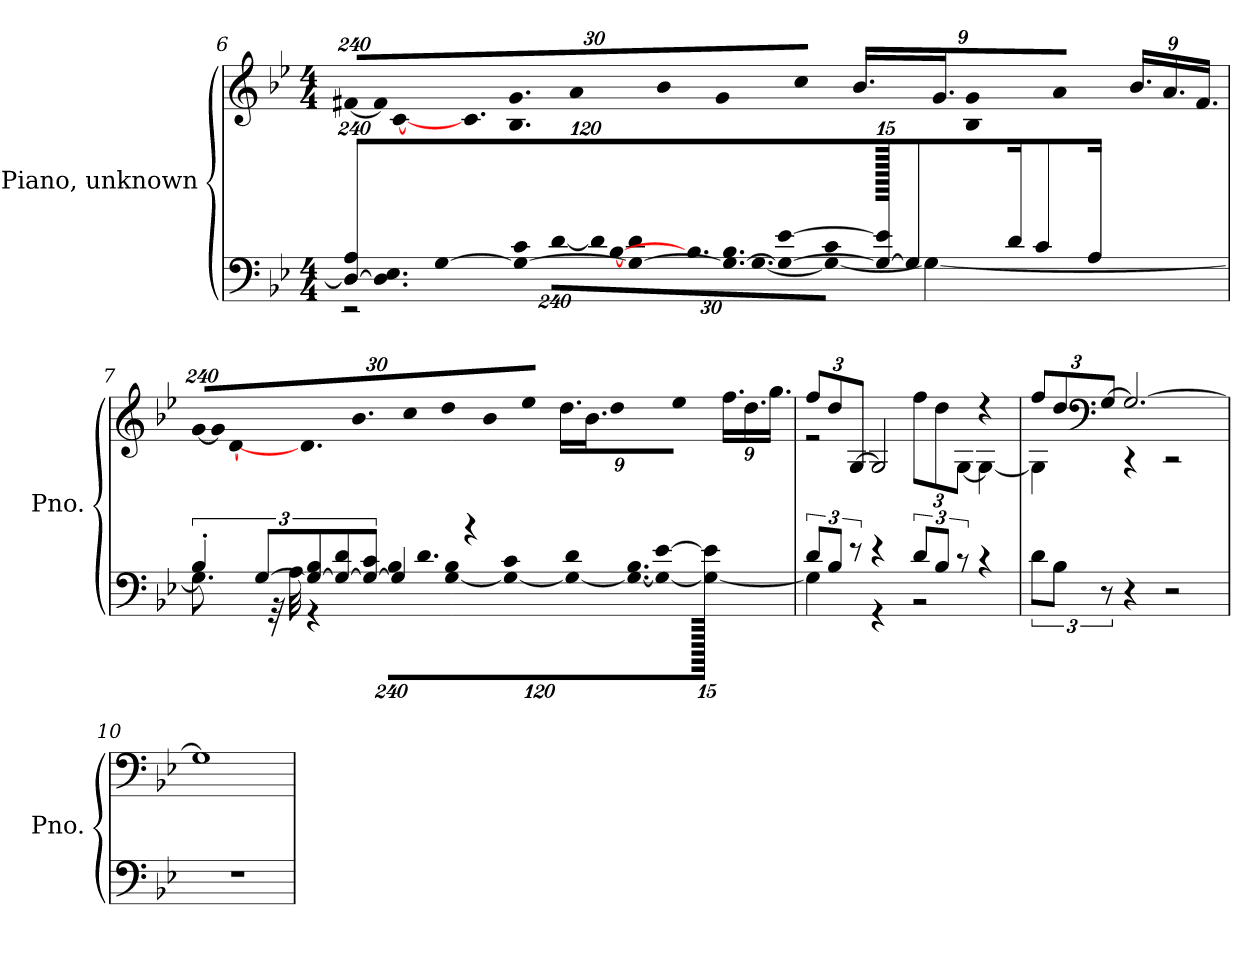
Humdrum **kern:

**kern	**kern
*part1	*part1
*staff2	*staff1
*I"Piano, unknown	*
*I'Pno.	*
!!LO:LB:g=z
*clefF4	*clefG2
*k[b-e-]	*k[b-e-]
*M4/4	*M4/4
*Xbrackettup	*
=6	=6
!LO:N:vis=16	!
*^	*
*	*	*Xbrackettup
!	!	!LO:N:vis=16
1920%137D/_ 1920%137A/LL	2r	[1920%137f#X/LL
!LO:N:vis=16.	!	!LO:N:vis=64
960%103D/] 960%103E-/	.	960%17f#/LL]
!	!	!LO:N:vis=64
.	.	[960%17c/J
.	.	1920ryy
!	!	!LO:N:vis=32.
.	.	1920%103c/]
!	!	!LO:N:vis=32.
.	.	1920%103B-/ 1920%103g/
!LO:N:vis=32	!	!
[640%23G/L	.	.
!LO:N:vis=32	!	!LO:N:vis=32
640%23G/_ 640%23c/JJJ	.	640%23a/JJ
!LO:N:vis=16	!	!
1920%137G/_ 1920%137d/LL	.	12b-/
!LO:N:vis=16.	!	!
960%103G/_ 960%103B-/	.	.
.	.	12g/
.	.	12cc/J
240%17G/_ [240%17e-/J	.	.
!	!LO:N:vis=16	!
1920G/_ 1920e-/]	[1920%137d\LL	.
4G/]	.	18.b-/LL
!	!LO:N:vis=64	!
.	960%17d\LL]	.
.	.	18.g/
!	!LO:N:vis=64	!
.	[960%17B-\J	.
.	1920ryy	.
!	!LO:N:vis=32.	!
.	1920%103B-\]	.
!	!LO:N:vis=32.	!
.	[1920%103G\	.
!	!	!LO:N:vis=32
.	.	1920%53B-/ 1920%53g/K
!	!	!LO:N:vis=16
.	.	1920%107a/JJ
!	!LO:N:vis=32	!
.	640%23G\_ 640%23c\JJJ	.
16d/KL	4G\_	18.b-/LL
8c/	.	.
.	.	18.a/
.	.	18.f#/JJ
16A/Jk	.	.
!!LO:LB:g=z
=7	=7	=7
*brackettup	*	*
!	!	!LO:N:vis=16
6B-'/	8.G\]	[1920%137g/LL
!	!	!LO:N:vis=64
.	.	960%17g/LL]
!	!	!LO:N:vis=64
.	.	[960%17d/J
.	.	1920ryy
!	!	!LO:N:vis=32.
.	.	1920%103d/]
!	!	!LO:N:vis=32.
.	.	1920%103b-/
[12G/L	.	.
.	32r	.
!	!	!LO:N:vis=32
.	.	640%23cc/JJ
.	32A\	.
12G/_ 12B-/	4r	.
.	.	12dd/
12G/_ 12d/	.	.
.	.	12b-/
12G/_ 12c/J	.	.
.	.	12ee-/J
*	*Xbrackettup	*
!	!LO:N:vis=16	!
4G/]	1920%137B-\LL	.
.	.	18.dd\LL
!	!LO:N:vis=16.	!
.	960%103d\	.
.	.	18.b-\
!	!	!LO:N:vis=32
.	.	1920%53dd\K
!	!LO:N:vis=32	!
.	[640%23G\ 640%23B-\L	.
!	!	!LO:N:vis=16
.	.	1920%107ee-\JJ
!	!LO:N:vis=32	!
.	640%23G\_ 640%23c\JJJ	.
4r	.	.
!	!LO:N:vis=16	!
.	1920%137G\_ 1920%137d\LL	18.ff\LL
!	!LO:N:vis=16.	!
.	960%103G\_ 960%103B-\	.
.	.	18.dd\
.	.	18.gg\JJ
.	240%17G\_ [240%17e-\J	.
1920ryy	1920G\_ 1920e-\]	.
=8	=8	=8
*brackettup	*	*
*	*	*^
12d/L	4G\]	12ff/L	2r
12B-/J	.	12dd/	.
12r	.	[12G/J	.
4r	4r	2G/]	.
12d/L	2r	.	12ff\L
12B-/J	.	.	12dd\
12r	.	.	[12G\J
4r	.	4r	4G\_
*v	*v	*	*
=9	=9	=9
12d\L	12ff/L	4G\]
12B-\J	12dd/	.
*	*clefF4	*
12r	[12G/J	.
4r	2.G/_	4r
2r	.	2r
*	*v	*v
=10	=10
1r	1G]
=	=
*-	*-
